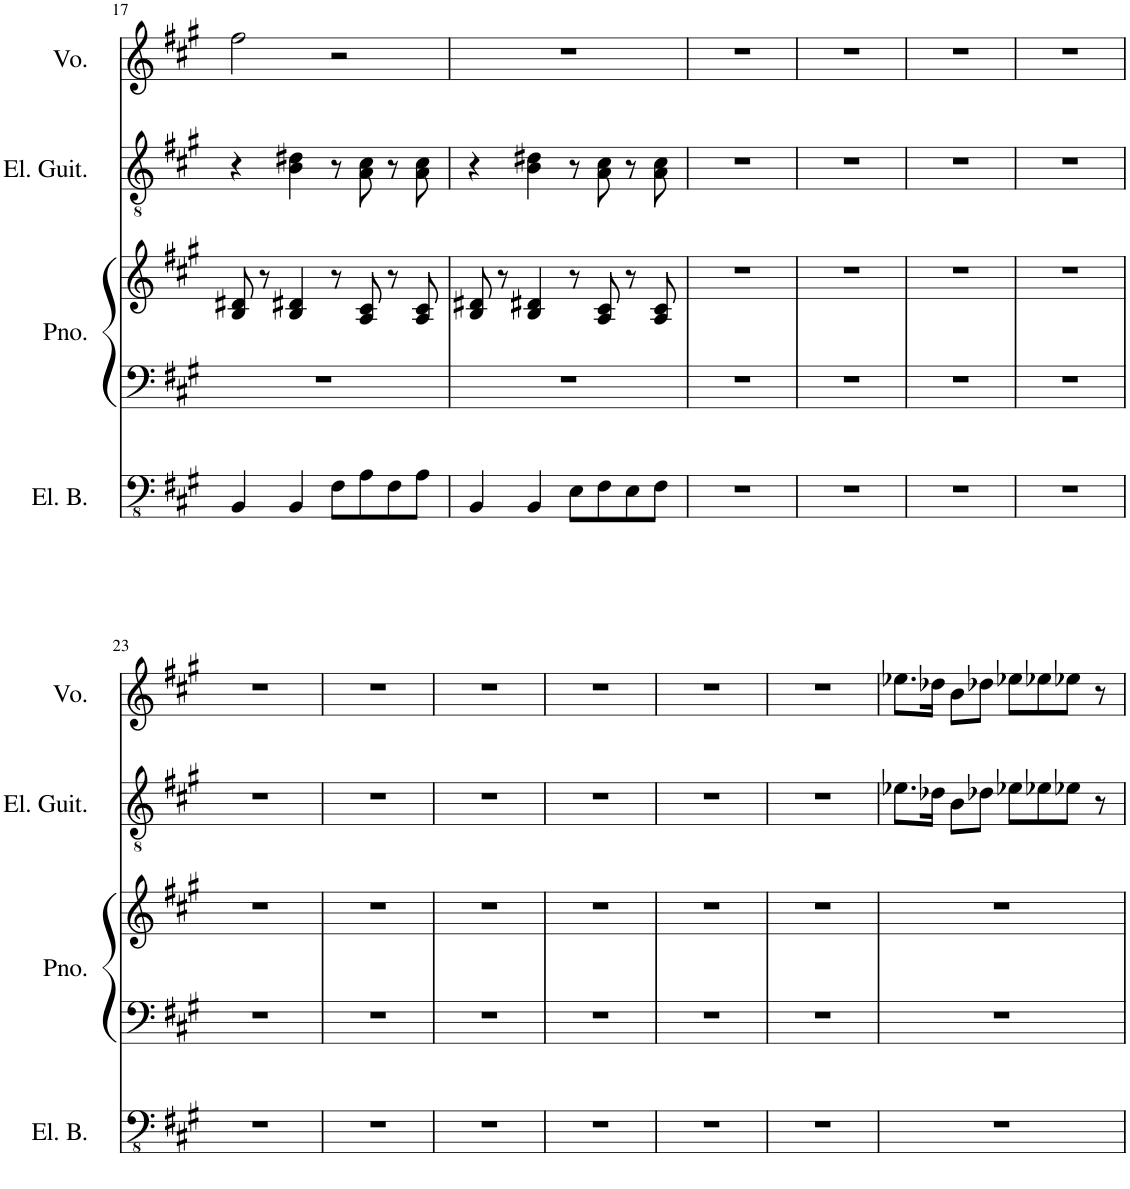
**kern	**kern	**kern	**kern	**kern
*part4	*part3	*part3	*part2	*part1
*staff5	*staff4	*staff3	*staff2	*staff1
*I"Electric Bass	*I"Piano	*	*I"Electric Guitar	*I"Voice
*I'El. B.	*I'Pno.	*	*I'El. Guit.	*I'Vo.
!!LO:PB:g=z
*clefFv4	*clefF4	*clefG2	*clefGv2	*clefG2
*k[f#c#g#]	*k[f#c#g#]	*k[f#c#g#]	*k[f#c#g#]	*k[f#c#g#]
*M4/4	*M4/4	*M4/4	*M4/4	*M4/4
=17	=17	=17	=17	=17
4BBB/	1r	8B/ 8d#X/	4r	2ff#\
.	.	8r	.	.
4BBB/	.	4B/ 4d#X/	4B\ 4d#X\	.
8FF#\L	.	8r	8r	2r
8AA\	.	8A/ 8c#/	8A\ 8c#\	.
8FF#\	.	8r	8r	.
8AA\J	.	8A/ 8c#/	8A\ 8c#\	.
=18	=18	=18	=18	=18
4BBB/	1r	8B/ 8d#X/	4r	1r
.	.	8r	.	.
4BBB/	.	4B/ 4d#X/	4B\ 4d#X\	.
8EE\L	.	8r	8r	.
8FF#\	.	8A/ 8c#/	8A\ 8c#\	.
8EE\	.	8r	8r	.
8FF#\J	.	8A/ 8c#/	8A\ 8c#\	.
=19	=19	=19	=19	=19
1r	1r	1r	1r	1r
=20	=20	=20	=20	=20
1r	1r	1r	1r	1r
=21	=21	=21	=21	=21
1r	1r	1r	1r	1r
=22	=22	=22	=22	=22
1r	1r	1r	1r	1r
!!LO:LB:g=z
=23	=23	=23	=23	=23
1r	1r	1r	1r	1r
=24	=24	=24	=24	=24
1r	1r	1r	1r	1r
=25	=25	=25	=25	=25
1r	1r	1r	1r	1r
=26	=26	=26	=26	=26
1r	1r	1r	1r	1r
=27	=27	=27	=27	=27
1r	1r	1r	1r	1r
=28	=28	=28	=28	=28
1r	1r	1r	1r	1r
=29	=29	=29	=29	=29
1r	1r	1r	8.e-X\L	8.ee-X\L
.	.	.	16d-X\Jk	16dd-X\Jk
.	.	.	8B\L	8b\L
.	.	.	8d-X\J	8dd-X\J
.	.	.	8e-X\L	8ee-X\L
.	.	.	8e-X\	8ee-X\
.	.	.	8e-X\J	8ee-X\J
.	.	.	8r	8r
=	=	=	=	=
*-	*-	*-	*-	*-
